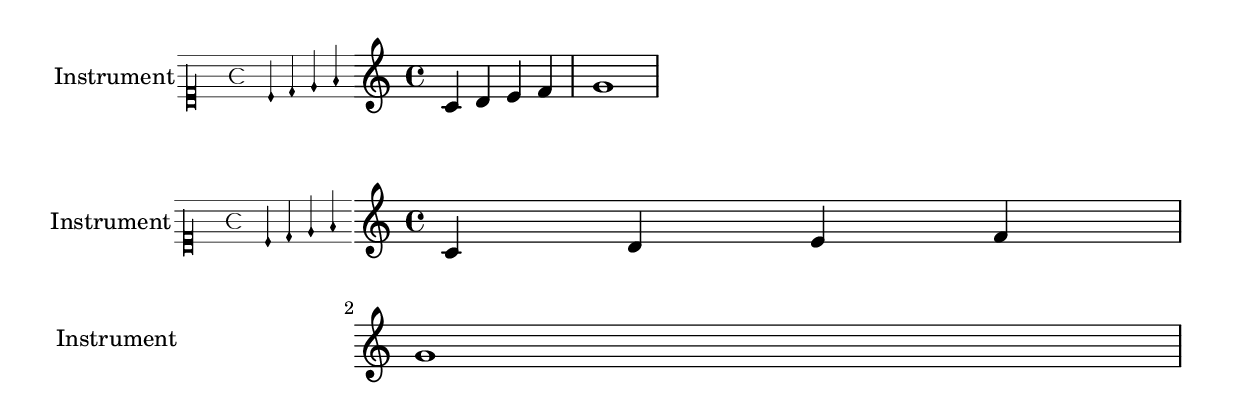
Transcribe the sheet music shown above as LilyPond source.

\version "2.21.0"

\header {
  texidoc = "Incipits can be printed using an @code{InstrumentName}
grob.  In the second line of the second score the @code{InstrumentName}
grob should appear left-aligned."
}

\score {
  \new Staff {
    %% All this would be shortcuted by an appropriate music function:
    \override Staff.InstrumentName.self-alignment-X = #RIGHT
    \override Staff.InstrumentName.self-alignment-Y = ##f
    \override Staff.InstrumentName.padding = #0
    \override Staff.InstrumentName.stencil =
      #(lambda (grob)
         (let* ((instrument-name (ly:grob-property grob 'long-text))
                (layout (ly:output-def-clone (ly:grob-layout grob)))
                (music
                  #{
                    \new MensuralStaff
                      \with { instrumentName = #instrument-name }
                      { \clef "petrucci-c1" c'4 d' e' f' }
                  #})
                (score (ly:make-score music))
                (indent (ly:output-def-lookup layout 'indent))
                (incipit-width
                  (ly:output-def-lookup layout 'incipit-width (* indent 0.5))))
           (ly:output-def-set-variable! layout 'indent (- indent incipit-width))
           (ly:output-def-set-variable! layout 'line-width indent)
           (ly:output-def-set-variable! layout 'ragged-right #f)
           (ly:score-add-output-def! score layout)
           (set! (ly:grob-property grob 'long-text)
                 (markup #:score score))
           (system-start-text::print grob)))

    %% the instrument name definition is separated:
    \set Staff.instrumentName = "Instrument"
    c'4 d' e' f'
    g'1
  }
  \layout {
    indent = 5\cm
    incipit-width = 3\cm
  }
}

\score {
  \new Staff
    \with { instrumentName = "Instrument" shortInstrumentName = "Instrument" }
  {
    \incipit { \clef "petrucci-c1" c'4 d' e' f' }
    c'4 d' e' f' \break g'1
  }
  \layout {
    \override Staff.InstrumentName.self-alignment-X = #LEFT
    indent = 5\cm
    short-indent = 5\cm
    incipit-width = 3\cm
  }
}
